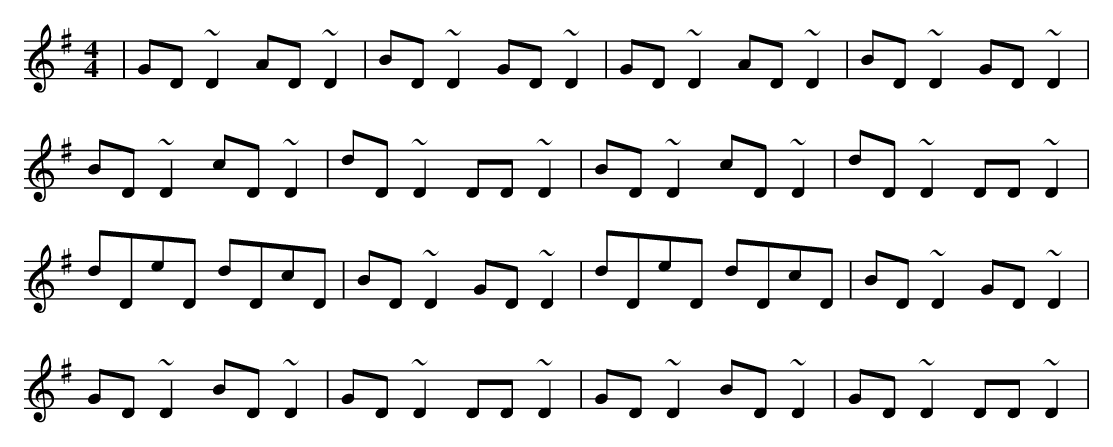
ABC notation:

X:1
M:4/4
K:G
|GD~D2 AD~D2|BD~D2 GD~D2|GD ~D2 AD~D2|BD~D2 GD~D2|
BD~D2 cD~D2|dD~D2 DD~D2|BD~D2 cD~D2|dD~D2 DD~D2|
dDeD dDcD|BD~D2 GD~D2|dDeD dDcD|BD~D2 GD~D2|
GD~D2 BD~D2|GD~D2 DD~D2|GD~D2 BD~D2|GD~D2 DD~D2|
